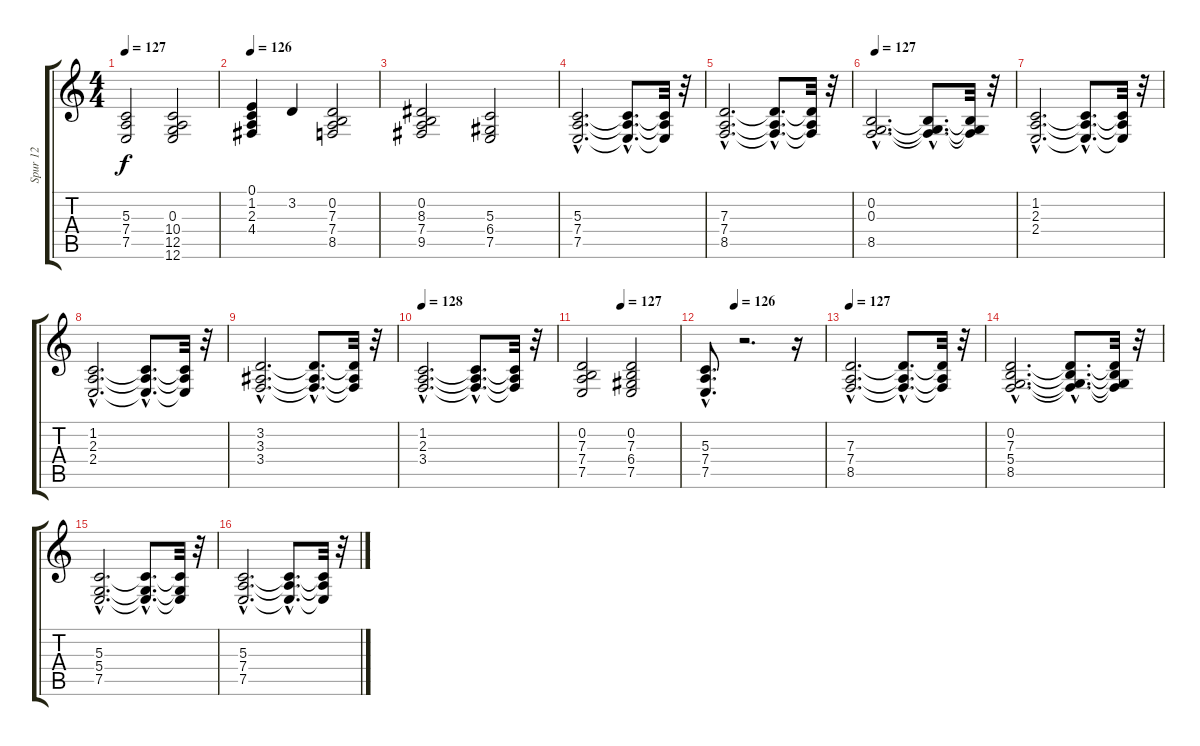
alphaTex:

\track ("Spur 12" "Spur 12") {instrument pad2warm}
\staff {score tabs}
\tuning (E4 B3 G3 D3 A2 E2) {hide}
\ts (4 4)
\tempo 127
\clef g2
\ks c
(5.3 7.4 7.5).2{dy f} (0.3 10.4 12.5 12.6).2 |
\tempo 126
(0.1 1.2 2.3 4.4).4 3.2.4 (0.2 7.3 7.4 8.5).2 |
(0.2 8.3 7.4 9.5).2 (5.3 6.4 7.5).2 |
(5.3{hac} 7.4{hac} 7.5{hac}).2{d} (5.3{hac t} 7.4{hac t} 7.5{hac t}).8{d} (5.3{t} 7.4{t} 7.5{t}).32 r.32 |
(7.3{hac} 7.4{hac} 8.5{hac}).2{d} (7.3{hac t} 7.4{hac t} 8.5{hac t}).8{d} (7.3{t} 7.4{t} 8.5{t}).32 r.32 |
\tempo 127
(0.2{hac} 0.3{hac} 8.5{hac}).2{d} (0.2{hac t} 0.3{hac t} 8.5{hac t}).8{d} (0.2{t} 0.3{t} 8.5{t}).32 r.32 |
(1.2{hac} 2.3{hac} 2.4{hac}).2{d} (1.2{hac t} 2.3{hac t} 2.4{hac t}).8{d} (1.2{t} 2.3{t} 2.4{t}).32 r.32 |
(1.2{hac} 2.3{hac} 2.4{hac}).2{d} (1.2{hac t} 2.3{hac t} 2.4{hac t}).8{d} (1.2{t} 2.3{t} 2.4{t}).32 r.32 |
(3.2{hac} 3.3{hac} 3.4{hac}).2{d} (3.2{hac t} 3.3{hac t} 3.4{hac t}).8{d} (3.2{t} 3.3{t} 3.4{t}).32 r.32 |
\tempo 128
(1.2{hac} 2.3{hac} 3.4{hac}).2{d} (1.2{hac t} 2.3{hac t} 3.4{hac t}).8{d} (1.2{t} 2.3{t} 3.4{t}).32 r.32 |
\tempo (127 0.375)
(0.2 7.3 7.4 7.5).2 (0.2 7.3 6.4 7.5).2 |
\tempo (126 0.25)
(5.3{hac} 7.4{hac} 7.5{hac}).8{d} r.2{d} r.16 |
\tempo 127
(7.3{hac} 7.4{hac} 8.5{hac}).2{d} (7.3{hac t} 7.4{hac t} 8.5{hac t}).8{d} (7.3{t} 7.4{t} 8.5{t}).32 r.32 |
(0.2{hac} 7.3{hac} 5.4{hac} 8.5{hac}).2{d} (0.2{hac t} 7.3{hac t} 5.4{hac t} 8.5{hac t}).8{d} (0.2{t} 7.3{t} 5.4{t} 8.5{t}).32 r.32 |
(5.3{hac} 5.4{hac} 7.5{hac}).2{d} (5.3{hac t} 5.4{hac t} 7.5{hac t}).8{d} (5.3{t} 5.4{t} 7.5{t}).32 r.32 |
(5.3{hac} 7.4{hac} 7.5{hac}).2{d} (5.3{hac t} 7.4{hac t} 7.5{hac t}).8{d} (5.3{t} 7.4{t} 7.5{t}).32 r.32
